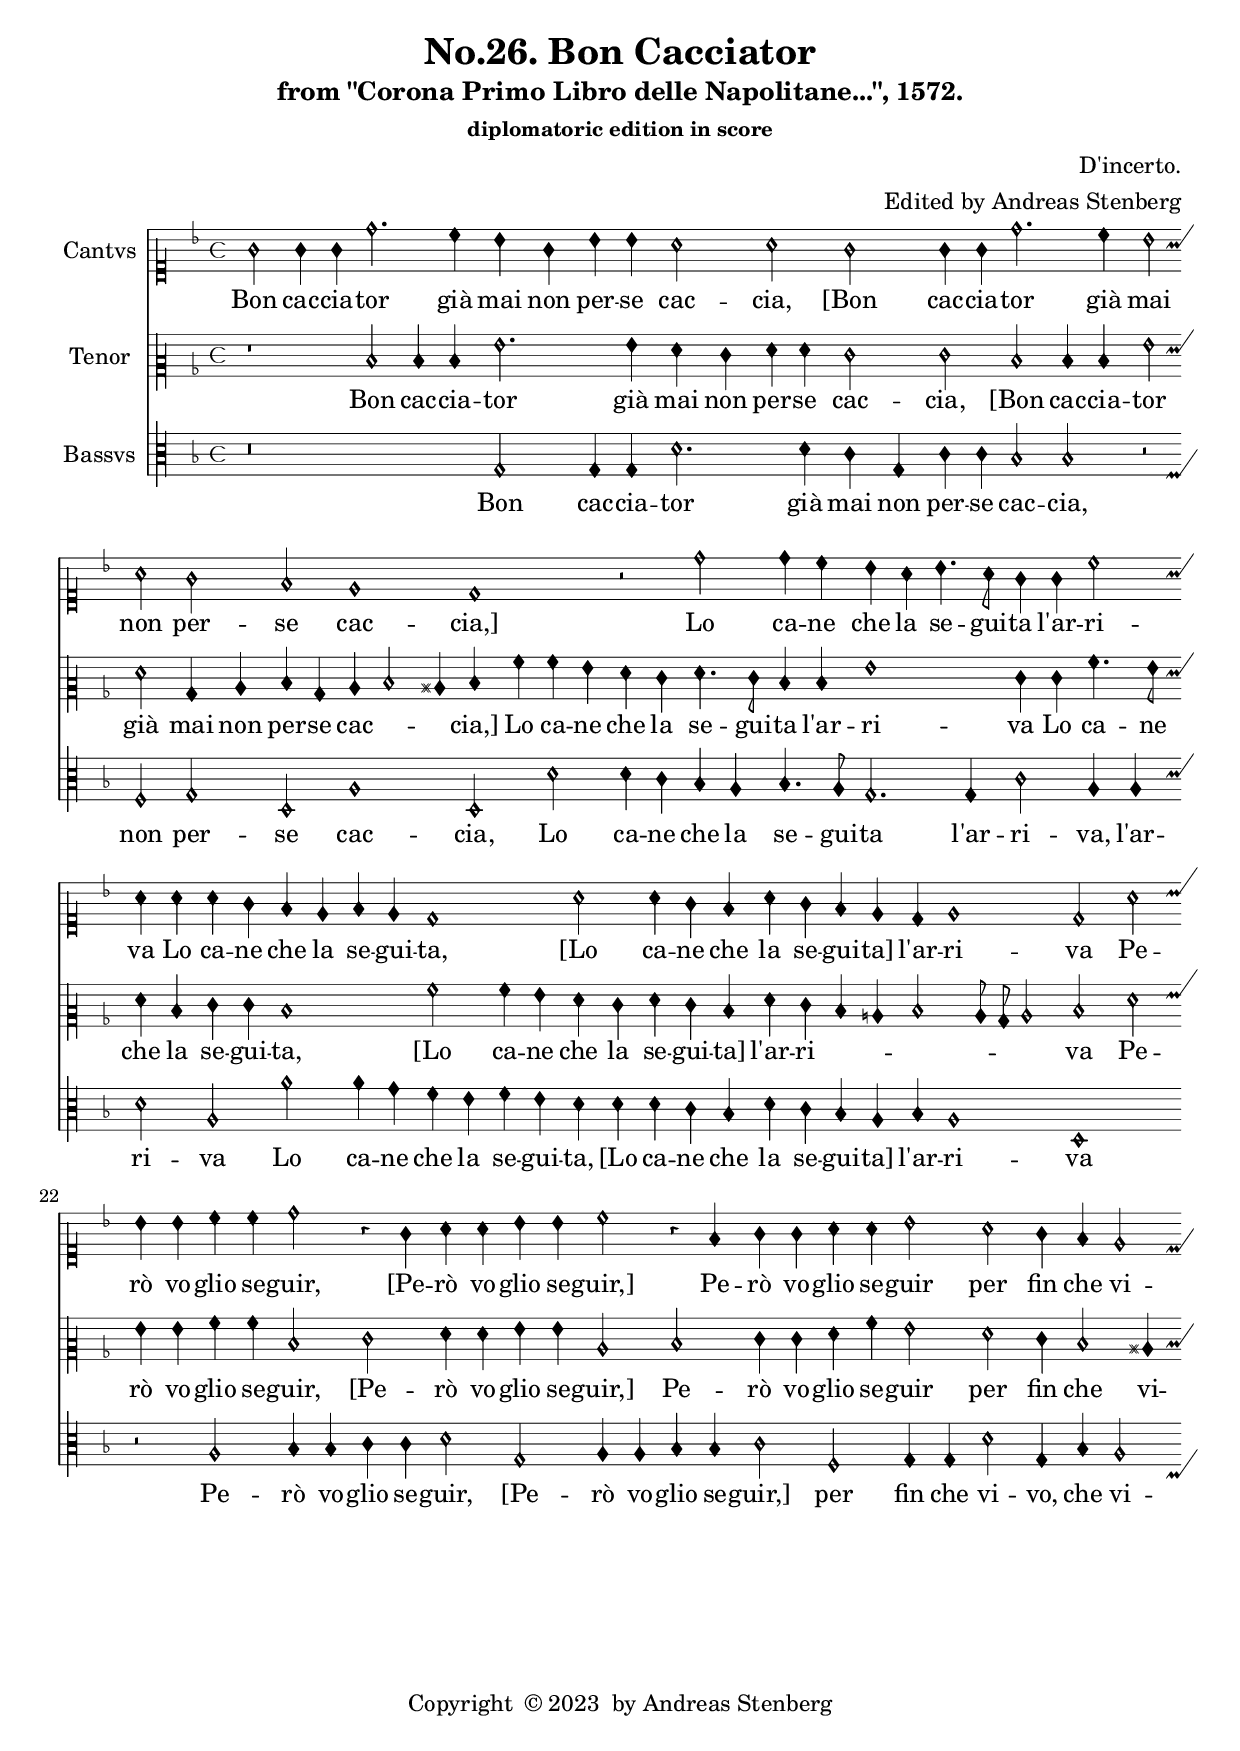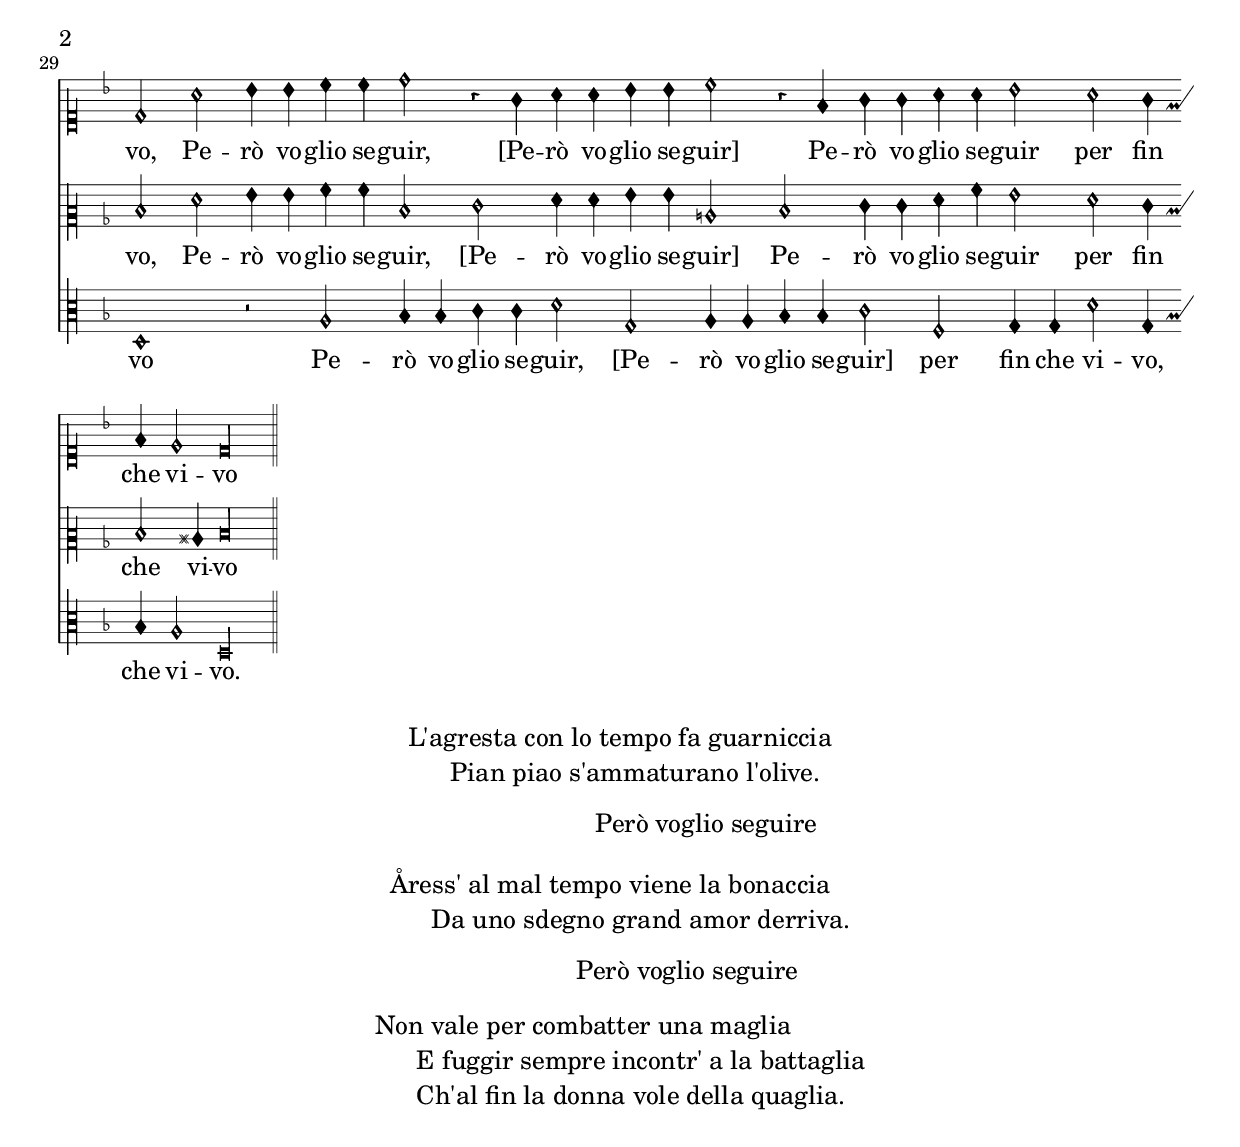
\version "2.20.0"
\language "deutsch"

\defineBarLine ":||:" #'(":||:" "" "")
\defineBarLine "||:" #'("||:" "" "")

ficta = { \set suggestAccidentals = ##t }

\header {

  title = "No.26. Bon Cacciator"
  subtitle = "from \"Corona Primo Libro delle Napolitane...\", 1572."
  subsubtitle = "diplomatoric edition in score"
  composer = "D'incerto."
  arranger = "Edited by Andreas Stenberg"
  poet = ""
  meter =""

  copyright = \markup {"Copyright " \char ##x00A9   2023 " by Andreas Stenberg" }
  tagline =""

}


global = {
  \autoBeamOff
  \override Staff.TimeSignature.style =#'mensural
  \override NoteHead.style = #'petrucci
  \override Flag.style =#'mensural
  \override Rest.style = #'mensural
  \override Staff.Accidental.glyph-name-alist =
  #alteration-mensural-glyph-name-alist
  \override Staff.BarLine.bar-extent = #'(-3.0 . 3.0)
  \accidentalStyle no-reset
  \key f \major
  \time 4/4
}

sopranoVoice = \relative c'' {

  %% to chose cleffing comment in and out as needed.
  \clef "petrucci-c1"			%% orignal clefing
  %  \clef "petrucci-g"  		%% semi-moderniced clefing to facilitate reading
  \global
  \dynamicUp
  % Music follows here.
  \override Staff.BarLine.transparent =##t
  g2 g4 g4
  d'2. c4
  b4 g4 b4 b4

  a2 a2
  g2 g4 g4
  d'2. c4
  b2 a2
  g2 f2
  e1
  d1
  r2 d'2

  d4 c4 b4 a4
  b4. a8 g4 g4
  c2 a4 a4
  a4 g4 f4 e4

  f4 e4
  d1
  a'2 a4 g4
  f4 a4 g4 f4 e4 d4
  e1
  d2 a'2

  b4 b4 c4 c4
  d2 r4 g,4
  a4 a4 b4 b4
  c2 r4 f,4
  g4 g4

  a4 a4
  b2 a2
  g4 f4 e2
  d2 a'2
  b4 b4
  c4 c4

  d2
  r4 g,4 a4 a4
  b4 b4 c2
  r4 f,4 g4 g4
  a4 a4 b2

  a2 g4 f4
  e2 d\longa
  \once \revert Staff.BarLine.transparent
  \once  \override Staff.BarLine.bar-extent = #'(-3 . 3)
  \bar "||"

}

verseSopranoVoice = \lyricmode {
  % Lyrics follow here.
  Bon cac -- cia -- tor già mai non per -- se cac -- cia,
  [Bon cac -- cia -- tor già mai non per -- se cac -- cia,]
  Lo ca -- ne che la se -- gui -- ta l'ar -- ri -- va
  Lo ca -- ne che la se -- gui -- ta,
  [Lo ca -- ne che la se -- gui -- ta] l'ar -- ri -- va
  Pe -- rò vo -- glio se -- guir,
  [Pe -- rò vo -- glio se -- guir,]
  Pe -- rò vo -- glio se -- guir per fin che vi -- vo,
  Pe -- rò vo -- glio se -- guir,
  [Pe -- rò vo -- glio se -- guir]
  Pe -- rò vo -- glio se -- guir per fin che vi -- vo

}

tenorVoice = \relative c' {

  %% to chose cleffing comment in and out as needed.
  \clef "petrucci-c2"			%% orignal clefing
  %  \clef "petrucci-g"  		%% semi-moderniced clefing to facilitate reading
  \global
  \dynamicUp
  % Music follows here.
  r1
  d2 d4 d4
  g2. g4
  f4 e4 f4 f4

  e2 e2
  d2 d4 d4
  g2 f2
  b,4 c4 d4 b4
  c4\melisma d2 cis4\melismaEnd

  d4 a'4 a4 g4
  f4 e4 f4. e8 d4 d4
  g1
  e4 e4

  a4. g8
  f4 d4 e4 e4
  d1
  a'2 a4 g4
  f4 e4 f4 e4

  d4 f4 e4\melisma d4
  c4 d2 c8 b8
  c2\melismaEnd d2
  f2 g4 g4
  a4 a4

  d,2 e2
  f4 f4 g4 g4
  c,2 d2
  e4 e4 f4 a4
  g2 f2

  e4 d2 cis4
  d2 f2
  g4 g4 a4 a4
  d,2 e2
  f4 f4

  g4 g4
  c,2 d2
  e4 e4 f4 a4
  g2 f2
  e4 d2 cis4
  d\longa
  \once \revert Staff.BarLine.transparent
  \once  \override Staff.BarLine.bar-extent = #'(-3 . 3)
}

verseTenorVoice = \lyricmode {
  % Lyrics follow here.
  Bon cac -- cia -- tor già mai non per -- se cac -- cia,
  [Bon cac -- cia -- tor già mai non per -- se cac -- cia,]
  Lo ca -- ne che la se -- gui -- ta l'ar -- ri -- va
  Lo ca -- ne che la se -- gui -- ta,
  [Lo ca -- ne che la se -- gui -- ta] l'ar -- ri -- va
  Pe -- rò vo -- glio se -- guir,
  [Pe -- rò vo -- glio se -- guir,]
  Pe -- rò vo -- glio se -- guir per fin che vi -- vo,
  Pe -- rò vo -- glio se -- guir,
  [Pe -- rò vo -- glio se -- guir]
  Pe -- rò vo -- glio se -- guir per fin che vi -- vo
  }

bassVoice = \relative c' {
  \clef "petrucci-c3"
  \global
  \dynamicUp
  % Music follows here.
  r\breve
  g2 g4 g4
  d'2. d4
  c4 g4 c4 c4

  b2 b2
  r2 f2
  g2 d2
  a'1
  d,2 d'2
  d4 c4 b4 a4

  b4. a8
  g2. g4
  c2 a4 a4
  d2 a2
  a'2 a4 g4
  f4 e4

  f4 e4
  d4 d4 d4 c4
  b4 d4 c4 b4 a4 b4
  a1
  d,1
  r2 a'2

  b4 b4 c4 c4
  d2 g,2
  a4 a4 b4 b4
  c2 f,2
  g4 g4

  d'2
  g,4 b4 a2
  d,1
  r2 a'2
  b4 b4 c4 c4
  d2 g,2

  a4 a4 b4 b4
  c2 f,2
  g4 g4 d'2
  g,4 b4 a2
  d,\longa
  \once \revert Staff.BarLine.transparent
  \once  \override Staff.BarLine.bar-extent = #'(-3 . 3)
}

verseBassVoice = \lyricmode {
  % Lyrics follow here.
  Bon cac -- cia -- tor già mai non per -- se cac -- cia,
  non per -- se cac -- cia,
  Lo ca -- ne che la se -- gui -- ta l'ar -- ri -- va,
  l'ar -- ri -- va
  Lo ca -- ne che la se -- gui -- ta,
  [Lo ca -- ne che la se -- gui -- ta] l'ar -- ri -- va
  Pe -- rò vo -- glio se -- guir,
  [Pe -- rò vo -- glio se -- guir,]
  per fin che vi -- vo, che vi -- vo
  Pe -- rò vo -- glio se -- guir,
  [Pe -- rò vo -- glio se -- guir]
  per fin che vi -- vo, che vi -- vo.

}

sopranoVoicePart = \new MensuralStaff \with {
  instrumentName = "Cantvs"
  midiInstrument = "choir aahs"
} { \sopranoVoice }
\addlyrics { \verseSopranoVoice }

tenorVoicePart = \new MensuralStaff \with {
  instrumentName = "Tenor"
  midiInstrument = "choir aahs"
} {  \tenorVoice }
\addlyrics { \verseTenorVoice }

bassVoicePart = \new MensuralStaff \with {
  instrumentName = "Bassvs"
  midiInstrument = "choir aahs"
} { \bassVoice }
\addlyrics { \verseBassVoice }

\score {
  <<
    \sopranoVoicePart
    \tenorVoicePart
    \bassVoicePart
  >>
  \layout { }
  \midi {
    \tempo 4=100
  }
}

%% verses 2-4

\markup {

  \fontsize #1.0

  \column {

    \fill-line {

      \column {

        \line { L'agresta con lo tempo fa guarniccia }

        \line { \hspace #4 Pian piao s'ammaturano l'olive. }

        \vspace #0.5

        \line { \hspace #18 Però voglio seguire }
      }

    }

    \vspace #1.0


    \fill-line {

      \column {

        \line { Åress' al mal tempo viene la bonaccia }

        \line { \hspace #4 Da uno sdegno grand amor derriva. }

        \vspace #0.5

        \line { \hspace #18 Però voglio seguire }

      }

    }

        \vspace #1.0


    \fill-line {

      \column {

        \line { Non vale per combatter una maglia }

        \line { \hspace #4  E fuggir sempre incontr' a la battaglia }

        \line { \hspace #4  Ch'al fin la donna vole della quaglia. }

      }
    }
  }
}

\paper {
  page-breaking = #ly:minimal-breaking
  ragged-bottom = ##t
  ragged-last-bottom = ##t
  ragged-last = ##t
}